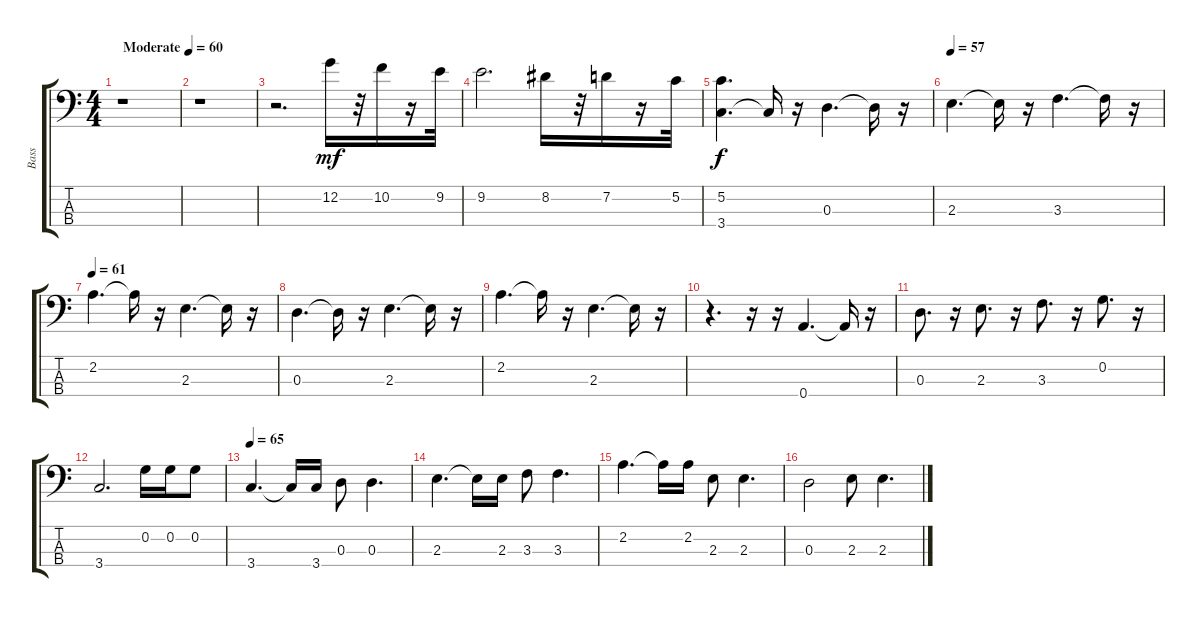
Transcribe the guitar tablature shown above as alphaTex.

\track ("Bass" "Bass") {instrument electricbassfinger}
\staff {score tabs}
\tuning (C-1 G2 D2 A1) {hide}
\ts (4 4)
\tempo (60 "Moderate")
\clef f4
\ks c
r.1{dy mf instrument electricbassfinger} |
r.1 |
r.2{d} 12.2.16 r.32 10.2.16 r.16 9.2.32 |
9.2.2{d} 8.2.16 r.32 7.2.16 r.16 5.2.32 |
(5.2 3.4).4{d dy f} 3.4{t}.16 r.16 0.3.4{d} 0.3{t}.16 r.16 |
\tempo 57
2.3.4{d} 2.3{t}.16 r.16 3.3.4{d} 3.3{t}.16 r.16 |
\tempo 61
2.2.4{d} 2.2{t}.16 r.16 2.3.4{d} 2.3{t}.16 r.16 |
0.3.4{d} 0.3{t}.16 r.16 2.3.4{d} 2.3{t}.16 r.16 |
2.2.4{d} 2.2{t}.16 r.16 2.3.4{d} 2.3{t}.16 r.16 |
r.4{d} r.16 r.16 0.4.4{d} 0.4{t}.16 r.16 |
0.3.8{d} r.16 2.3.8{d} r.16 3.3.8{d} r.16 0.2.8{d} r.16 |
3.4.2{d} 0.2.16 0.2.16 0.2.8 |
\tempo 65
3.4.4{d} 3.4{t}.16 3.4.16 0.3.8 0.3.4{d} |
2.3.4{d} 2.3{t}.16 2.3.16 3.3.8 3.3.4{d} |
2.2.4{d} 2.2{t}.16 2.2.16 2.3.8 2.3.4{d} |
0.3.2 2.3.8 2.3.4{d}
